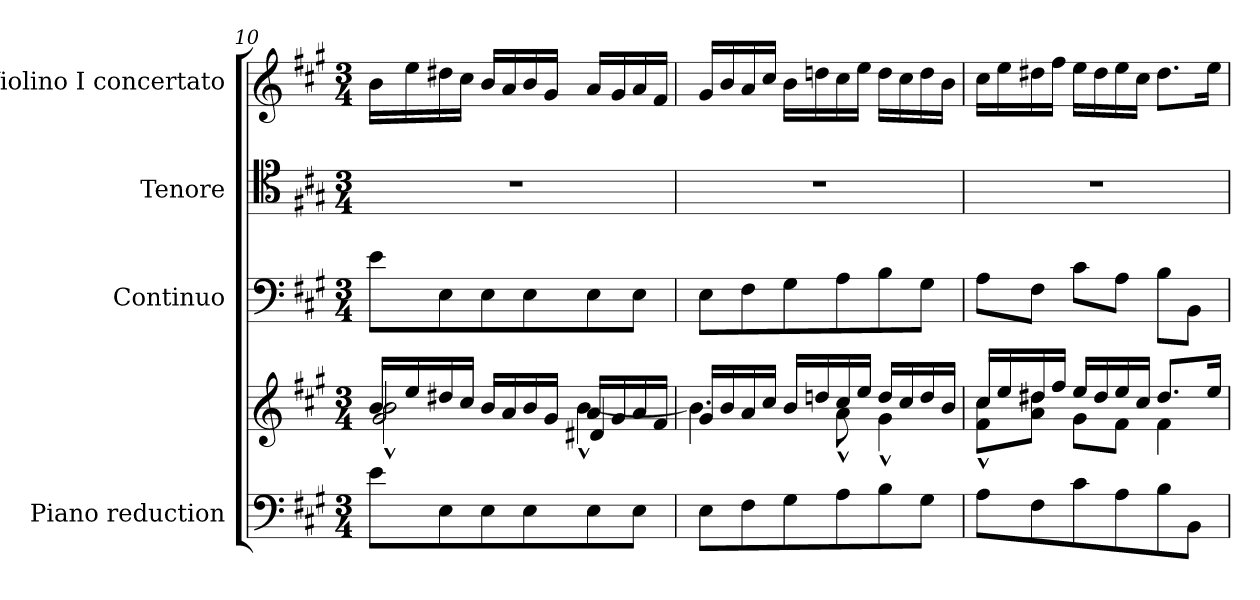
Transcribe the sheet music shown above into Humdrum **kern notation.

**kern	**kern	**kern	**kern	**kern
*part4	*part4	*part3	*part2	*part1
*staff5	*staff4	*staff3	*staff2	*staff1
*I"Piano reduction	*	*I"Continuo	*I"Tenore	*I"Violino I concertato
*I'Pno	*	*	*	*I'Vln
*clefF4	*clefG2	*clefF4	*clefC4	*clefG2
*k[f#c#g#]	*k[f#c#g#]	*k[f#c#g#]	*k[f#c#g#]	*k[f#c#g#]
*M3/4	*M3/4	*M3/4	*M3/4	*M3/4
=10	=10	=10	=10	=10
*	*^	*	*	*
*	*	*^	*	*	*
8e\L	16b/LL	2b^^\	2g#/	8e\L	2.r	16b\LL
.	16ee/	.	.	.	.	16ee\
8E\	16dd#X/	.	.	8E\	.	16dd#X\
.	16cc#/JJ	.	.	.	.	16cc#\JJ
8E\	16b/LL	.	.	8E\	.	16b/LL
.	16a/	.	.	.	.	16a/
8E\	16b/	.	.	8E\	.	16b/
.	16g#/JJ	.	.	.	.	16g#/JJ
8E\	16a/LL	[4b^^\	4d#X/	8E\	.	16a/LL
.	16g#/	.	.	.	.	16g#/
8E\J	16a/	.	.	8E\J	.	16a/
.	16f#/JJ	.	.	.	.	16f#/JJ
*	*	*v	*v	*	*	*
=11	=11	=11	=11	=11	=11
8E\L	16g#/LL	4.b\]	8E\L	2.r	16g#/LL
.	16b/	.	.	.	16b/
8F#\	16a/	.	8F#\	.	16a/
.	16cc#/JJ	.	.	.	16cc#/JJ
8G#\	16b/LL	.	8G#\	.	16b\LL
.	16ddn/	.	.	.	16ddn\
8A\	16cc#/	8a^^\	8A\	.	16cc#\
.	16ee/JJ	.	.	.	16ee\JJ
8B\	16dd/LL	4g#^^\	8B\	.	16dd\LL
.	16cc#/	.	.	.	16cc#\
8G#\J	16dd/	.	8G#\J	.	16dd\
.	16b/JJ	.	.	.	16b\JJ
=12	=12	=12	=12	=12	=12
8A\L	16cc#/LL	8f#\^^ 8cc#\^^L	8A\L	2.r	16cc#\LL
.	16ee/	.	.	.	16ee\
8F#\	16dd#X/	8a\ 8dd#\J	8F#\J	.	16dd#X\
.	16ff#/JJ	.	.	.	16ff#\JJ
8c#\	16ee/LL	8g#\L	8c#\L	.	16ee\LL
.	16dd#/	.	.	.	16dd#\
8A\	16ee/	8f#\J	8A\J	.	16ee\
.	16cc#/JJ	.	.	.	16cc#\JJ
8B\	8.dd#/L	4f#\	8B\L	.	8.dd#\L
8BB\J	.	.	8BB\J	.	.
.	16ee/Jk	.	.	.	16ee\Jk
*	*v	*v	*	*	*
=	=	=	=	=
*-	*-	*-	*-	*-
